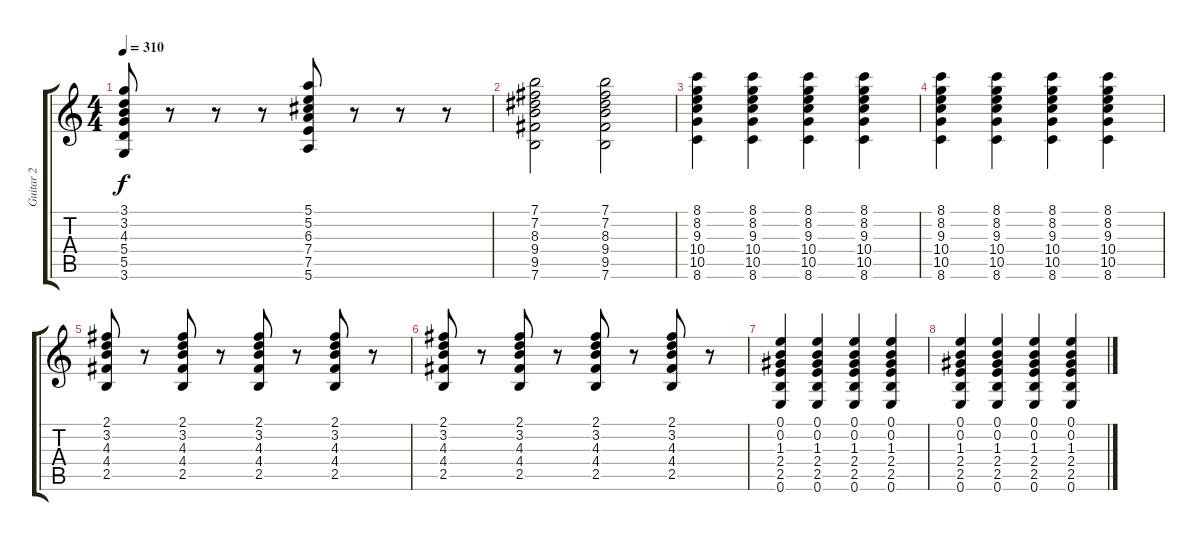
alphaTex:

\track ("Guitar 2" "Guitar 2") {instrument electricguitarjazz}
\staff {score tabs}
\tuning (E4 B3 G3 D3 A2 E2) {hide}
\ts (4 4)
\tempo 310
\clef g2
\ks c
(3.1 3.2 4.3 5.4 5.5 3.6).8{dy f} r.8 r.8 r.8 (5.1 5.2 6.3 7.4 7.5 5.6).8 r.8 r.8 r.8 |
(7.1 7.2 8.3 9.4 9.5 7.6).2 (7.1 7.2 8.3 9.4 9.5 7.6).2 |
(8.1 8.2 9.3 10.4 10.5 8.6).4 (8.1 8.2 9.3 10.4 10.5 8.6).4 (8.1 8.2 9.3 10.4 10.5 8.6).4 (8.1 8.2 9.3 10.4 10.5 8.6).4 |
(8.1 8.2 9.3 10.4 10.5 8.6).4 (8.1 8.2 9.3 10.4 10.5 8.6).4 (8.1 8.2 9.3 10.4 10.5 8.6).4 (8.1 8.2 9.3 10.4 10.5 8.6).4 |
(2.1 3.2 4.3 4.4 2.5).8 r.8 (2.1 3.2 4.3 4.4 2.5).8 r.8 (2.1 3.2 4.3 4.4 2.5).8 r.8 (2.1 3.2 4.3 4.4 2.5).8 r.8 |
(2.1 3.2 4.3 4.4 2.5).8 r.8 (2.1 3.2 4.3 4.4 2.5).8 r.8 (2.1 3.2 4.3 4.4 2.5).8 r.8 (2.1 3.2 4.3 4.4 2.5).8 r.8 |
(0.1 0.2 1.3 2.4 2.5 0.6).4 (0.1 0.2 1.3 2.4 2.5 0.6).4 (0.1 0.2 1.3 2.4 2.5 0.6).4 (0.1 0.2 1.3 2.4 2.5 0.6).4 |
(0.1 0.2 1.3 2.4 2.5 0.6).4 (0.1 0.2 1.3 2.4 2.5 0.6).4 (0.1 0.2 1.3 2.4 2.5 0.6).4 (0.1 0.2 1.3 2.4 2.5 0.6).4
